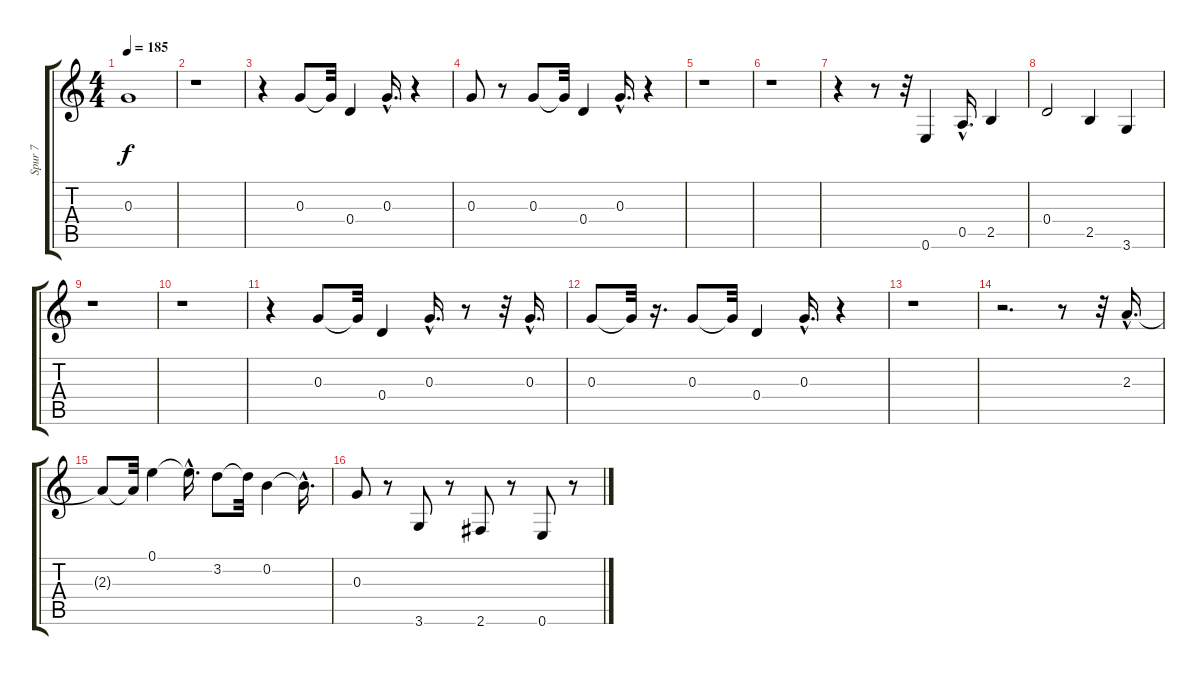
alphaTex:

\track ("Spur 7" "Spur 7") {instrument electricguitarclean}
\staff {score tabs}
\tuning (E4 B3 G3 D3 A2 E2) {hide}
\ts (4 4)
\tempo 185
\clef g2
\ks c
0.3.1{dy f} |
r.1 |
r.4 0.3.8 0.3{t}.32 0.4.4 0.3{hac}.16{d} r.4 |
0.3.8 r.8 0.3.8 0.3{t}.32 0.4.4 0.3{hac}.16{d} r.4 |
r.1 |
r.1 |
r.4 r.8 r.32 0.6.4 0.5{hac}.16{d} 2.5.4 |
0.4.2 2.5.4 3.6.4 |
r.1 |
r.1 |
r.4 0.3.8 0.3{t}.32 0.4.4 0.3{hac}.16{d} r.8 r.32 0.3{hac}.16{d} |
0.3.8 0.3{t}.32 r.16{d} 0.3.8 0.3{t}.32 0.4.4 0.3{hac}.16{d} r.4 |
r.1 |
r.2{d} r.8 r.32 2.3{hac}.16{d} |
2.3{t}.8 2.3{t}.32 0.1.4 0.1{hac t}.16{d} 3.2.8 3.2{t}.32 0.2.4 0.2{hac t}.16{d} |
0.3.8 r.8 3.6.8 r.8 2.6.8 r.8 0.6.8 r.8
